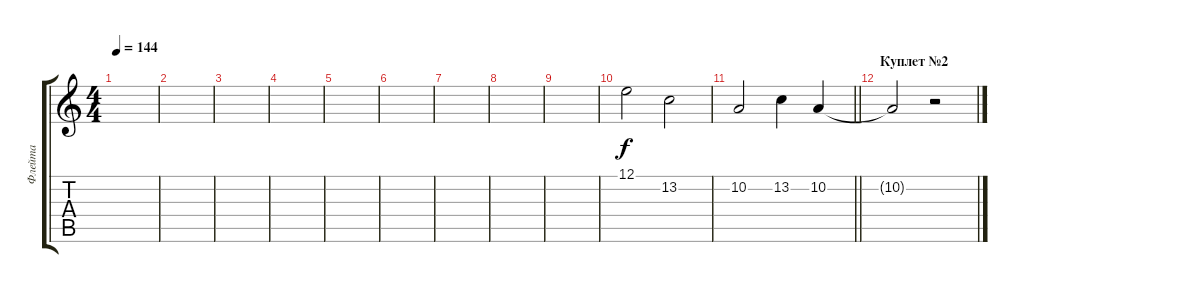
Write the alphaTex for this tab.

\track ("Флейта" "Флейта") {instrument flute}
\staff {score tabs}
\tuning (E4 B3 G3 D3 A2 E2) {hide}
\ts (4 4)
\tempo 144
\clef g2
\ks c
|
|
|
|
|
|
|
|
|
12.1.2 13.2.2 |
\barLineRight lightlight
10.2.2 13.2.4 10.2.4 |
\section ("" "Куплет №2")
10.2{t}.2 r.2
